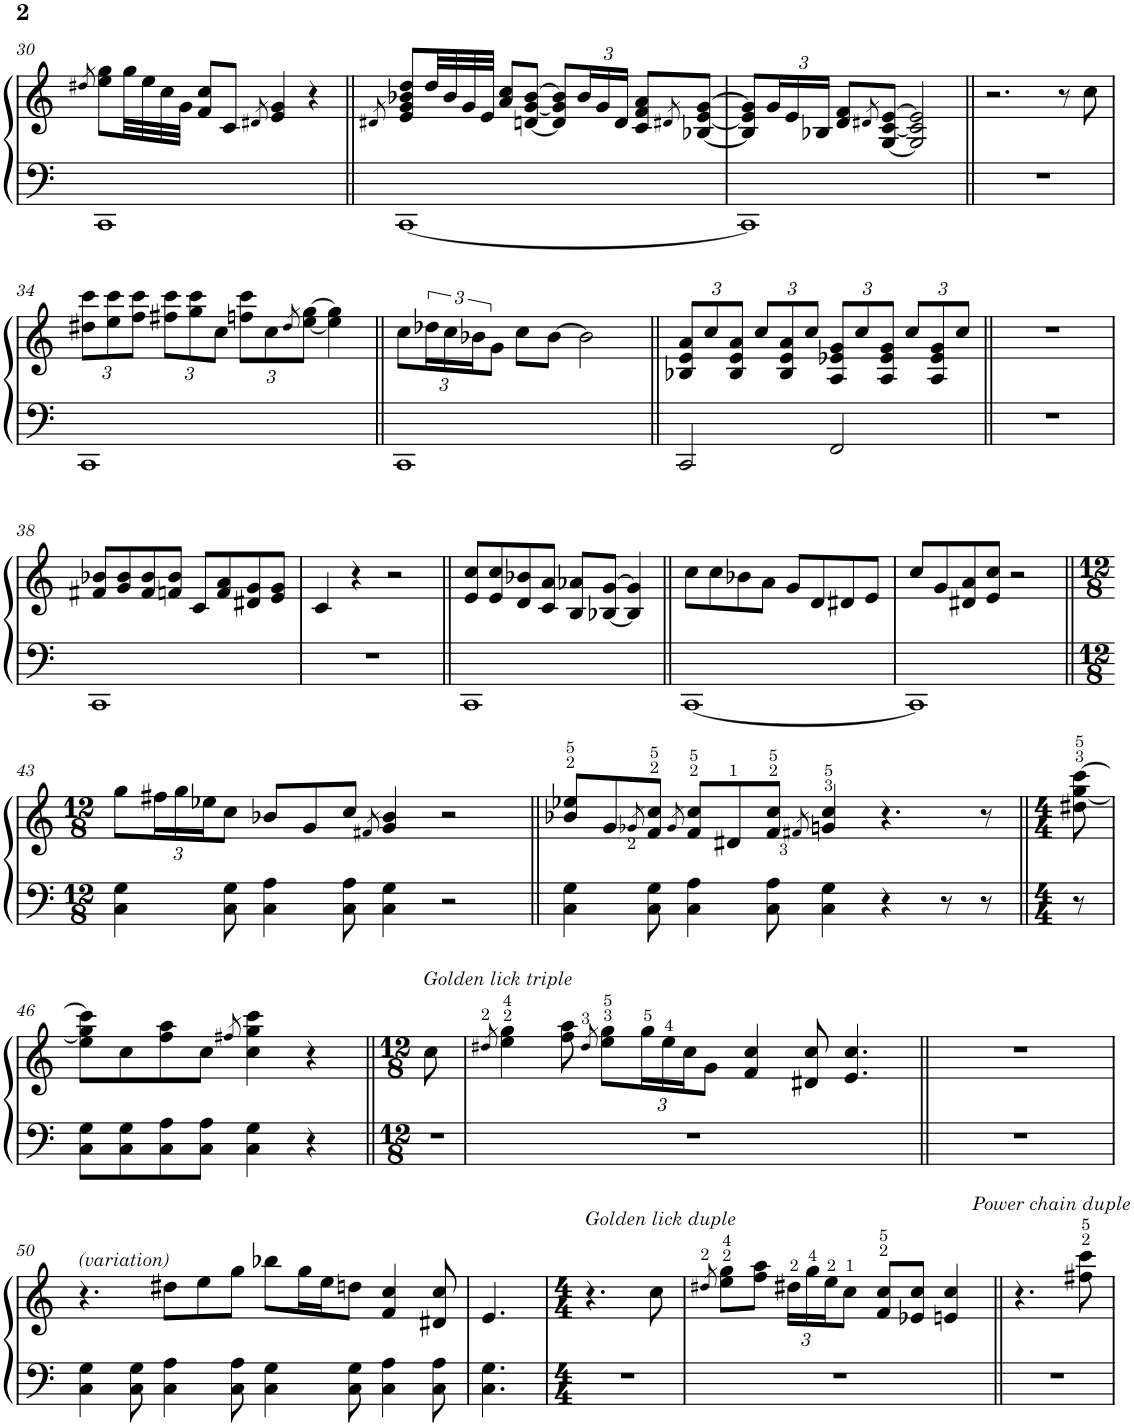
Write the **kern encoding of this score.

**kern	**kern
*part1	*part1
*staff2	*staff1
*I"Piano	*
*I'Pno.	*
!!LO:PB:g=z
*clefF4	*clefG2
*k[]	*k[]
*M4/4	*M4/4
=30	=30
.	8qdd#X/
1CC	8ee\ 8gg\L
.	32gg\LL
.	32ee\
.	32cc\
.	32g\JJJ
.	8f/ 8cc/L
.	8c/J
.	8qd#X/
.	4e/ 4g/
.	4r
=31||	=31||
.	8qd#X/
[1CC	8e/ 8g/ 8b-X/ 8dd/L
.	32dd/LL
.	32b-/
.	32g/
.	32e/JJJ
.	8a/ 8cc/L
.	[8dn/ [8g/ [8b-/J
.	8d/] 8g/] 8b-/]L
*	*Xbrackettup
.	24b-/L
.	24g/
.	24d/JJ
.	8c/ 8f/ 8a/L
.	8qd#X/
.	[8B-X/ [8e/ [8g/J
=32	=32
1CC]	8B-/] 8e/] 8g/]L
.	24g/L
.	24e/
.	24B-X/JJ
.	8d/ 8f/L
.	8qd#X/
.	[8G/ [8c/ [8e/J
.	2G/] 2c/] 2e/]
=33||	=33||
1r	2.r
.	8r
.	8cc\
!!LO:LB:g=z
=34	=34
1CC	12dd#X\ 12ccc\L
.	12ee\ 12ccc\
.	12ff\ 12ccc\J
.	12ff#X\ 12ccc\L
.	12gg\ 12ccc\
.	12cc\J
.	12ffn\ 12ccc\L
.	12cc\
.	8qdd#/
.	[12ee\ [12gg\J
.	4ee\] 4gg\]
=35||	=35||
1CC	12cc\L
.	36dd-X\L
.	36cc\
.	36b-X\J
.	12g\J
.	8cc\L
.	[8b-\J
.	2b-\]
=36||	=36||
2CC/	12B-X/ 12e/ 12a/L
.	12cc/
.	12B-/ 12e/ 12a/J
.	12cc/L
.	12B-/ 12e/ 12a/
.	12cc/J
2FF/	12A/ 12e-X/ 12g/L
.	12cc/
.	12A/ 12e-/ 12g/J
.	12cc/L
.	12A/ 12e-/ 12g/
.	12cc/J
=37||	=37||
1r	1r
!!LO:LB:g=z
=38	=38
1CC	8f#X/ 8b-X/L
.	8g/ 8b-/
.	8f#/ 8b-/
.	8fn/ 8b-/J
.	8c/L
.	8f/ 8a/
.	8d#X/ 8g/
.	8e/ 8g/J
=39	=39
1r	4c/
.	4r
.	2r
=40||	=40||
1CC	8e/ 8cc/L
.	8e/ 8cc/
.	8d/ 8b-X/
.	8c/ 8a/J
.	8B/ 8a-X/L
.	[8B-X/ [8g/J
.	4B-/] 4g/]
=41||	=41||
[1CC	8cc\L
.	8cc\
.	8b-X\
.	8a\J
.	8g/L
.	8d/
.	8d#X/
.	8e/J
=42	=42
1CC]	8cc/L
.	8g/
.	8d#X/ 8a/
.	8e/ 8cc/J
.	2r
!!LO:LB:g=z
=43||	=43||
*M12/8	*M12/8
4C\ 4G\	8gg\L
.	24ff#X\L
.	24gg\
.	24ee-X\J
8C\ 8G\	8cc\J
4C\ 4A\	8b-X/L
.	8g/
8C\ 8A\	8cc/J
.	8qf#X/
4C\ 4G\	4g/ 4b-/
2r	2r
=44||	=44||
4C\ 4G\	8b-X/ 8ee-X/L
.	8g/
.	8qg-X/
8C\ 8G\	8f/ 8cc/J
.	8qg-/
4C\ 4A\	8f/ 8cc/L
.	8d#X/
8C\ 8A\	8f/ 8cc/J
.	8qf#X/
4C\ 4G\	4gn/ 4cc/
4r	4.r
8r	.
8r	8r
=45||	=45||
*M4/4	*M4/4
8r	8dd#X\ [8gg\ [8ccc\
!!LO:LB:g=z
=46	=46
8C\ 8G\L	8ee\ 8gg\] 8ccc\]L
8C\ 8G\	8cc\
8C\ 8A\	8ff\ 8aa\
8C\ 8A\J	8cc\J
.	8qff#X/
4C\ 4G\	4cc\ 4gg\ 4ccc\
4r	4r
=47||	=47||
*M12/8	*M12/8
!	!LO:TX:a:i:t=Golden lick triple
1.r	8cc\
.	1ryy
.	4.ryy
=48	=48
.	8qdd#X/
1.r	4ee\ 4gg\
.	8ff\ 8aa\
.	8qdd#/
.	8ee\ 8gg\L
.	24gg\L
.	24ee\
.	24cc\J
.	8g\J
.	4f/ 4cc/
.	8d#X/ 8cc/
.	4.e/ 4.cc/
=49||	=49||
1.r	1.r
!!LO:LB:g=z
=50	=50
!	!LO:TX:a:i:t=(variation)
4C\ 4G\	4.r
8C\ 8G\	.
4C\ 4A\	8dd#X\L
.	8ee\
8C\ 8A\	8gg\J
4C\ 4G\	8bb-X\L
.	16gg\L
.	16ee\J
8C\ 8G\	8ddn\J
4C\ 4A\	4f/ 4cc/
8C\ 8A\	8d#X/ 8cc/
=51	=51
4.C\ 4.G\	4.e/
=52	=52
*M4/4	*M4/4
!	!LO:TX:a:i:t=Golden lick duple
2r	4.r
.	8cc\
=53	=53
.	8qdd#X/
1r	8ee\ 8gg\L
.	8ff\ 8aa\J
.	24dd#X\LL
.	24gg\
.	24ee\J
.	8cc\J
.	8f/ 8cc/L
.	8e-X/ 8cc/J
.	4en/ 4cc/
=54||	=54||
2r	4.r
!	!LO:TX:a:i:t=Power chain duple
.	8ff#X\ 8ccc\
=	=
*-	*-
